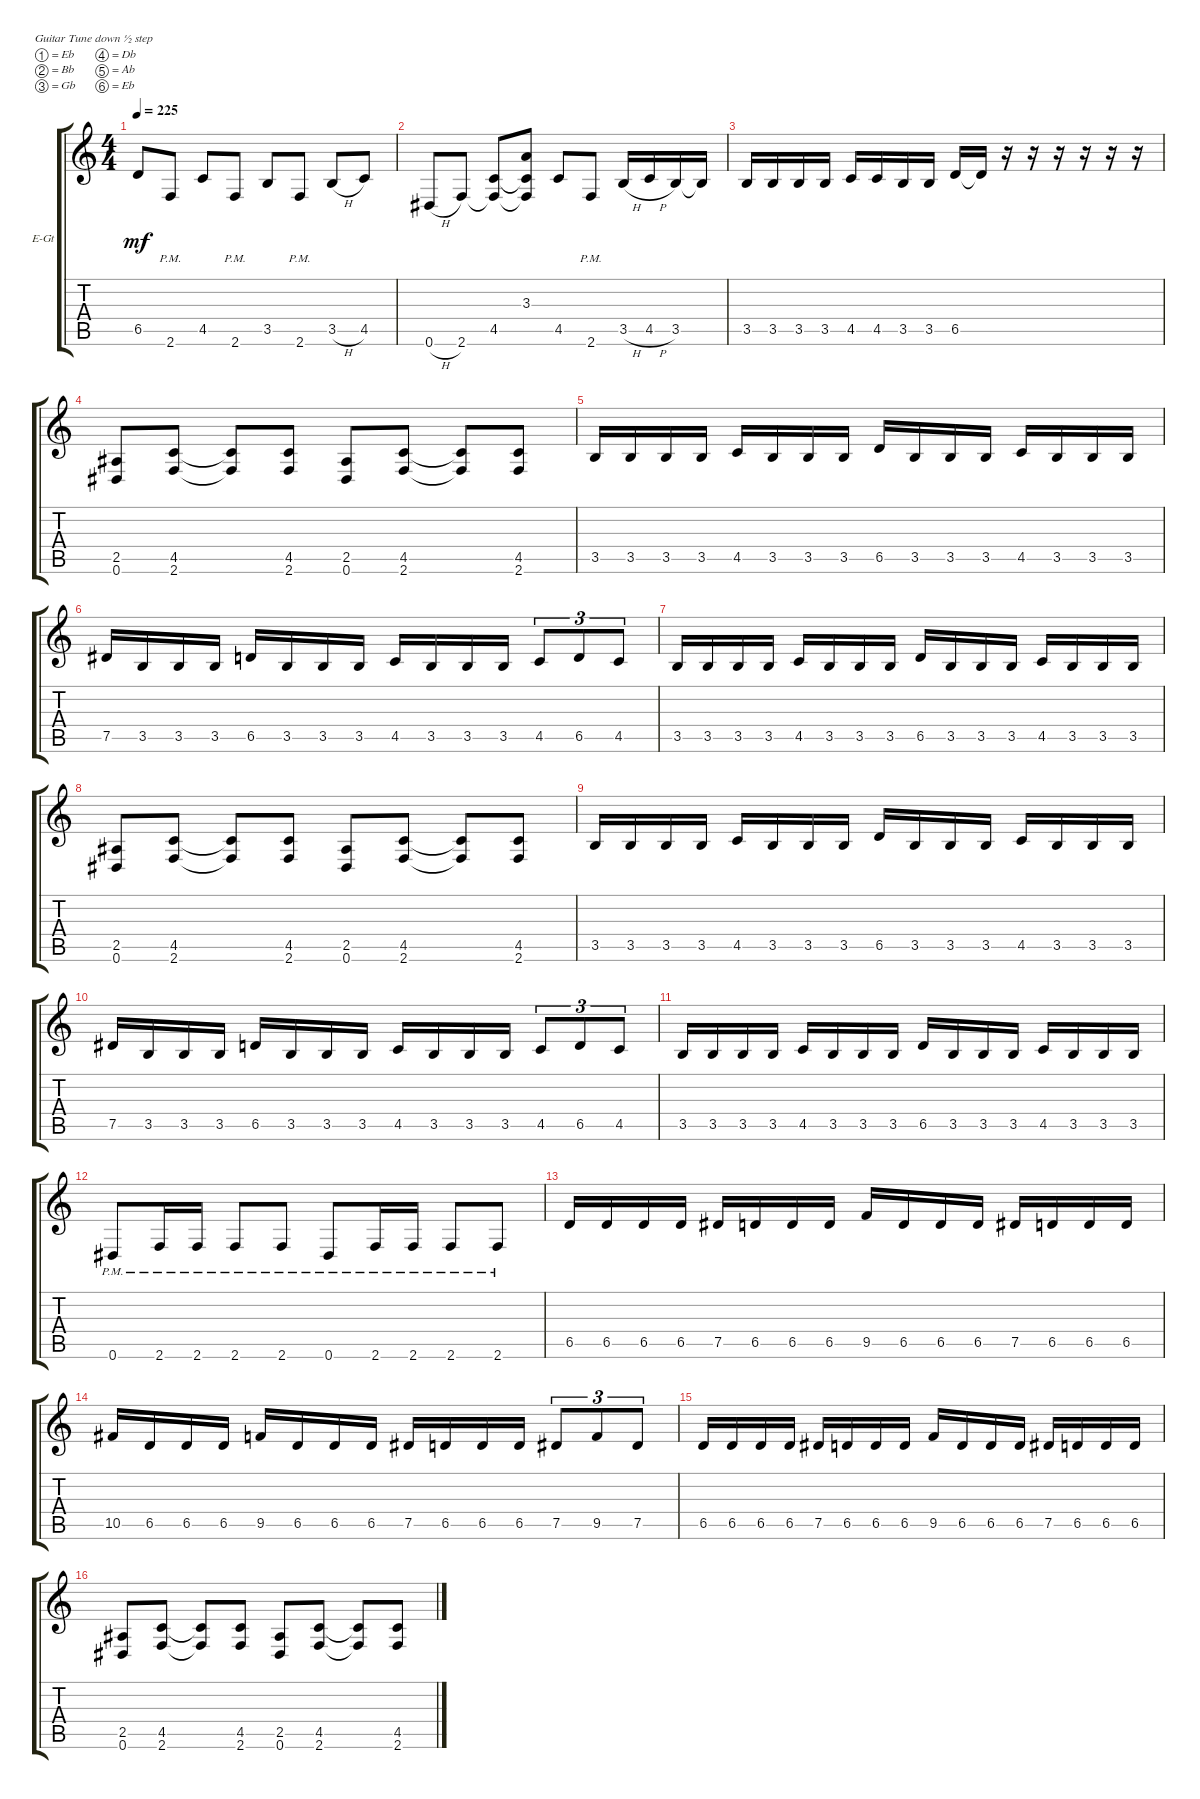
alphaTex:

\bracketExtendMode groupsimilarinstruments
\firstSystemTrackNameOrientation horizontal
\otherSystemsTrackNameOrientation horizontal
\track ("right" "E-Gt") {instrument distortionguitar}
\staff {score tabs}
\tuning (Eb4 Bb3 Gb3 Db3 Ab2 Eb2)
\ts (4 4)
\tempo 225
\clef g2
\ks c
6.5.8{dy mf} 2.6{pm}.8 4.5.8 2.6{pm}.8 3.5.8 2.6{pm}.8 3.5{h}.8 4.5.8 |
0.6{h}.8 2.6.8 (4.5 2.6{t}).8 (3.3 2.6{t} 4.5{t}).8 4.5.8 2.6{pm}.8 3.5{h}.16 4.5{h}.16 3.5.16 3.5{t}.16 |
3.5.16 3.5.16 3.5.16 3.5.16 4.5.16 4.5.16 3.5.16 3.5.16 6.5.16 6.5{t}.16 r.16 r.16 r.16 r.16 r.16 r.16 |
(0.6 2.5).8 (2.6 4.5).8 (2.6{t} 4.5{t}).8 (2.6 4.5).8 (0.6 2.5).8 (2.6 4.5).8 (2.6{t} 4.5{t}).8 (2.6 4.5).8 |
3.5.16 3.5.16 3.5.16 3.5.16 4.5.16 3.5.16 3.5.16 3.5.16 6.5.16 3.5.16 3.5.16 3.5.16 4.5.16 3.5.16 3.5.16 3.5.16 |
7.5.16 3.5.16 3.5.16 3.5.16 6.5.16 3.5.16 3.5.16 3.5.16 4.5.16 3.5.16 3.5.16 3.5.16 4.5.8{tu (3 2)} 6.5.8{tu (3 2)} 4.5.8{tu (3 2)} |
3.5.16 3.5.16 3.5.16 3.5.16 4.5.16 3.5.16 3.5.16 3.5.16 6.5.16 3.5.16 3.5.16 3.5.16 4.5.16 3.5.16 3.5.16 3.5.16 |
(0.6 2.5).8 (2.6 4.5).8 (2.6{t} 4.5{t}).8 (2.6 4.5).8 (0.6 2.5).8 (2.6 4.5).8 (2.6{t} 4.5{t}).8 (2.6 4.5).8 |
3.5.16 3.5.16 3.5.16 3.5.16 4.5.16 3.5.16 3.5.16 3.5.16 6.5.16 3.5.16 3.5.16 3.5.16 4.5.16 3.5.16 3.5.16 3.5.16 |
7.5.16 3.5.16 3.5.16 3.5.16 6.5.16 3.5.16 3.5.16 3.5.16 4.5.16 3.5.16 3.5.16 3.5.16 4.5.8{tu (3 2)} 6.5.8{tu (3 2)} 4.5.8{tu (3 2)} |
3.5.16 3.5.16 3.5.16 3.5.16 4.5.16 3.5.16 3.5.16 3.5.16 6.5.16 3.5.16 3.5.16 3.5.16 4.5.16 3.5.16 3.5.16 3.5.16 |
0.6{pm}.8 2.6{pm}.16 2.6{pm}.16 2.6{pm}.8 2.6{pm}.8 0.6{pm}.8 2.6{pm}.16 2.6{pm}.16 2.6{pm}.8 2.6{pm}.8 |
6.5.16 6.5.16 6.5.16 6.5.16 7.5.16 6.5.16 6.5.16 6.5.16 9.5.16 6.5.16 6.5.16 6.5.16 7.5.16 6.5.16 6.5.16 6.5.16 |
10.5.16 6.5.16 6.5.16 6.5.16 9.5.16 6.5.16 6.5.16 6.5.16 7.5.16 6.5.16 6.5.16 6.5.16 7.5.8{tu (3 2)} 9.5.8{tu (3 2)} 7.5.8{tu (3 2)} |
6.5.16 6.5.16 6.5.16 6.5.16 7.5.16 6.5.16 6.5.16 6.5.16 9.5.16 6.5.16 6.5.16 6.5.16 7.5.16 6.5.16 6.5.16 6.5.16 |
(0.6 2.5).8 (2.6 4.5).8 (2.6{t} 4.5{t}).8 (2.6 4.5).8 (0.6 2.5).8 (2.6 4.5).8 (2.6{t} 4.5{t}).8 (2.6 4.5).8
